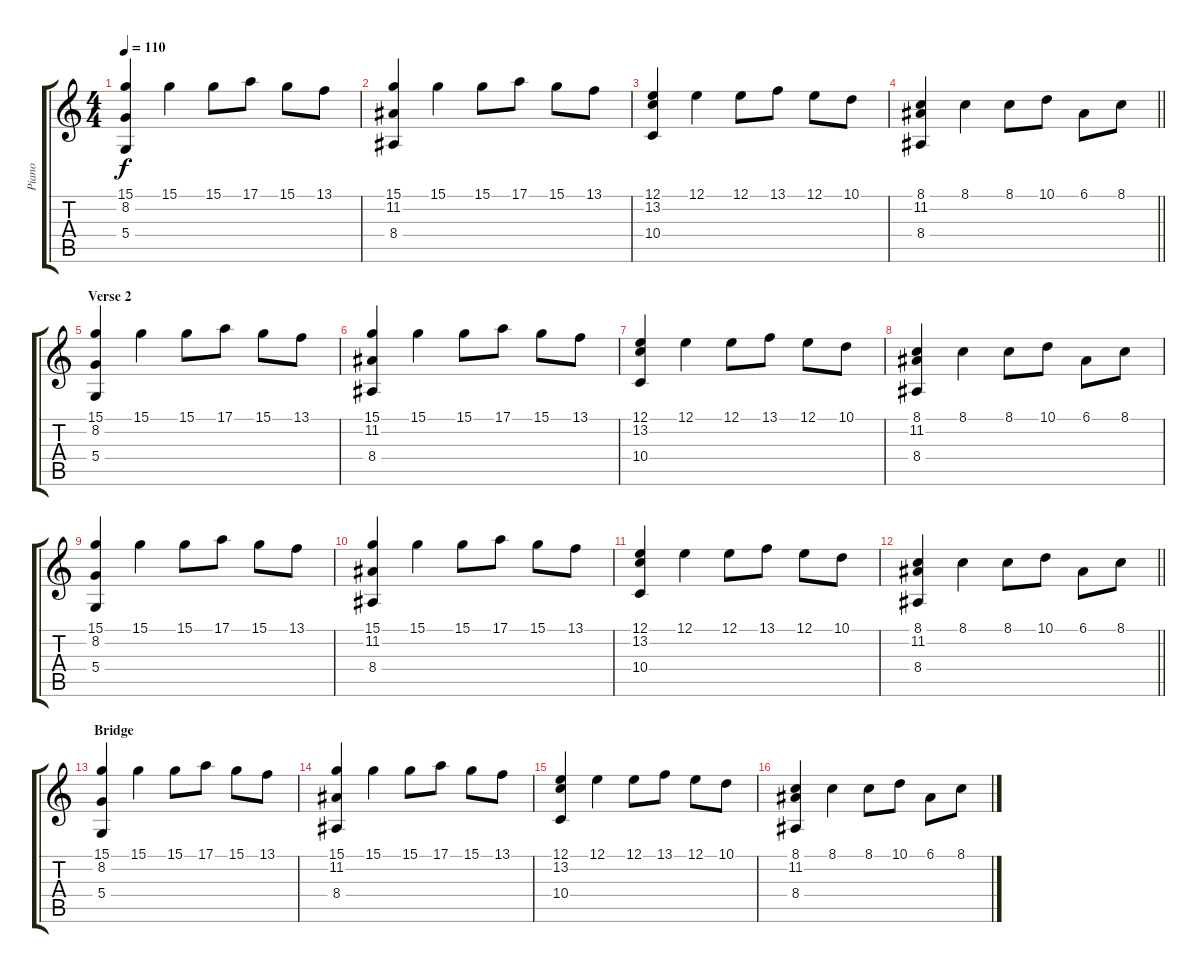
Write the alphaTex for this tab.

\track ("Piano" "Piano") {instrument acousticgrandpiano}
\staff {score tabs}
\tuning (E4 B3 G3 D3 A2 E2) {hide}
\ts (4 4)
\tempo 110
\clef g2
\ks c
(15.1 8.2 5.4).4{dy f} 15.1.4 15.1.8 17.1.8 15.1.8 13.1.8 |
(15.1 11.2 8.4).4 15.1.4 15.1.8 17.1.8 15.1.8 13.1.8 |
(12.1 13.2 10.4).4 12.1.4 12.1.8 13.1.8 12.1.8 10.1.8 |
\barLineRight lightlight
(8.1 11.2 8.4).4 8.1.4 8.1.8 10.1.8 6.1.8 8.1.8 |
\section ("" "Verse 2")
(15.1 8.2 5.4).4 15.1.4 15.1.8 17.1.8 15.1.8 13.1.8 |
(15.1 11.2 8.4).4 15.1.4 15.1.8 17.1.8 15.1.8 13.1.8 |
(12.1 13.2 10.4).4 12.1.4 12.1.8 13.1.8 12.1.8 10.1.8 |
(8.1 11.2 8.4).4 8.1.4 8.1.8 10.1.8 6.1.8 8.1.8 |
(15.1 8.2 5.4).4 15.1.4 15.1.8 17.1.8 15.1.8 13.1.8 |
(15.1 11.2 8.4).4 15.1.4 15.1.8 17.1.8 15.1.8 13.1.8 |
(12.1 13.2 10.4).4 12.1.4 12.1.8 13.1.8 12.1.8 10.1.8 |
\barLineRight lightlight
(8.1 11.2 8.4).4 8.1.4 8.1.8 10.1.8 6.1.8 8.1.8 |
\section ("" "Bridge")
(15.1 8.2 5.4).4 15.1.4 15.1.8 17.1.8 15.1.8 13.1.8 |
(15.1 11.2 8.4).4 15.1.4 15.1.8 17.1.8 15.1.8 13.1.8 |
(12.1 13.2 10.4).4 12.1.4 12.1.8 13.1.8 12.1.8 10.1.8 |
(8.1 11.2 8.4).4 8.1.4 8.1.8 10.1.8 6.1.8 8.1.8
